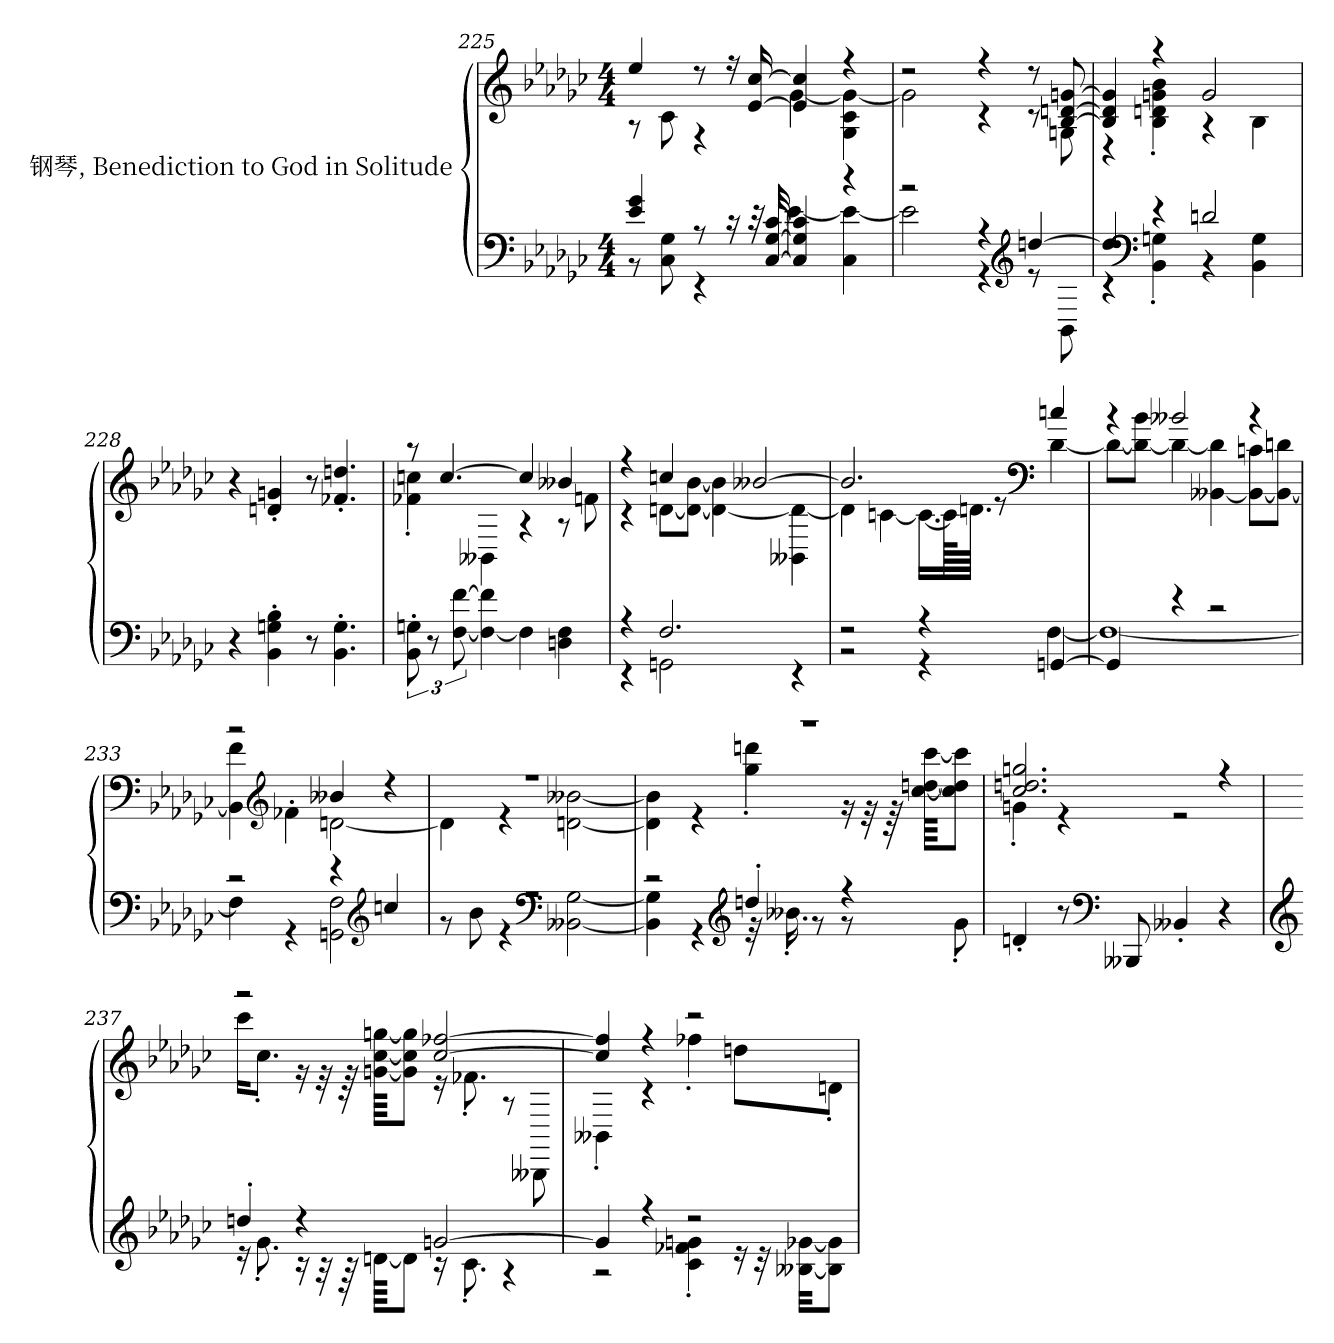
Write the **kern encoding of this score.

**kern	**kern
*part1	*part1
*staff2	*staff1
*I"钢琴, Benediction to God in Solitude	*
*clefF4	*clefG2
*k[b-e-a-d-g-c-]	*k[b-e-a-d-g-c-]
*M4/4	*M4/4
=225	=225
*^	*^
4e-/ 4g-/	8r	4ee-/	8r
.	8C-\ 8G-\	.	8c-\
8r	4r	8r	4r
16r	.	16r	.
32r	.	[16e-/ [16cc-/	.
[32C-/ [32G-/ [32c-/	.	.	.
4C-/] 4G-/] 4c-/]	[4e-\	4e-/] 4cc-/]	[4g-\
4r	4C-\ 4e-\_	4r	4G-\ 4c-\ 4g-\_
=226	=226	=226	=226
2r	2e-\]	2r	2g-\]
4r	4r	4r	4r
*clefG2	*	*	*
[4ddn/	8r	8r	8r
.	8BB-\	[8B-/ [8dn/ [8gn/	8Gn\
=227	=227	=227	=227
4dd/]	4r	4B-/] 4d/] 4g/]	4r
*clefF4	*	*	*
4r	4BB-\' 4Gn\'	4r	4B-\' 4dn\' 4gn\' 4b-\'
2dn/	4r	2g/	4r
.	4BB-\ 4G\	.	4B-\
*v	*v	*	*
*	*v	*v
=228	=228
4r	4r
4BB-\' 4Gn\' 4B-\'	4dn/' 4gn/'
8r	8r
4.BB-\' 4.G\'	4.f-X/' 4.ddn/'
!!LO:PB:g=z
=229	=229
*	*^
12BB-\' 12Gn\'	8r	4f-X\' 4ccn\'
12r	.	.
.	[4.cc/	.
[12F\ [12f\	.	.
4F\_ 4f\]	.	4BB--X\
4F\]	4cc/]	4r
4Dn\ 4F\	4b--X/	8r
.	.	8fn\
=230	=230	=230
*^	*	*
4r	4r	4r	4r
2.F/	2GGn\	4ccn/	[8dn\L
.	.	.	8d\_ [8b-\J
.	.	[2b--X/	4d\_ 4b-\]
.	4r	.	4BB--X\ 4d\_
=231	=231	=231	=231
2r	2r	2.b--/]	4d\]
.	.	.	[4cn\
4r	4r	.	16.c\LL_
.	.	.	128c\KLL]
.	.	.	64.dn\JJJJ
.	.	.	8r
*	*	*clefF4	*
[4GGn/	[4F\	4ccn/	[4d\
!!LO:LB:g=z	!!
=232	=232	=232	=232
4GG/]	1F_	4r	8d\L_
.	.	.	8d\_ 8b-\J
4r	.	2b--X/	4d\_
2r	.	.	[4BB--X\ 4d\]
.	.	4r	8BB--\_ 8cn\L
.	.	.	8BB--\_ 8dn\J
=233	=233	=233	=233
2r	4F\]	2r	4BB--\] 4f\
*	*	*clefG2	*
.	4r	.	4f-X'\
4r	2GGn\ 2F\	4b--X/	[2dn\
*clefG2	*	*	*
4ccn/	.	4r	.
=234	=234	=234	=234
1r	8r	1r	4d\]
.	8b-\	.	.
.	4r	.	4r
*clefF4	*	*	*
.	[2BB--X\ [2G-\	.	[2dn\ [2b--X\
!!LO:LB:g=z	!!
=235	=235	=235	=235
2r	4BB--\] 4G-\]	1r	4d\] 4b--\]
.	4r	.	4r
*clefG2	*	*	*
4ddn'/	32r	.	4gg-\' 4dddn\'
.	16.b--X'\	.	.
.	8r	.	.
4r	8r	.	16r
.	.	.	32r
.	.	.	64r
.	.	.	[64cc-\ [64ddn\ [64ccc-\KKKL
.	8g-'\	.	8cc-\] 8dd\] 8ccc-\]J
*v	*v	*	*
=236	=236	=236
4dn'/	2.cc-/ 2.ddn/ 2.ggn/	4gn'\
8r	.	4r
*clefF4	*	*
8BBB--X/	.	.
4BB--X'/	.	2r
4r	4r	.
!!LO:LB:g=z	!!
=237	=237	=237
*clefG2	*	*
*^	*	*
4ddn'/	16r	2r	16ccc-\KL
.	8.g-'\	.	8.cc-'\J
4r	16r	.	16r
.	32r	.	32r
.	64r	.	64r
.	[64dn\KKKL	.	[64gn\ [64cc-\ [64ggn\KKKL
.	8d\J]	.	8g\] 8cc-\] 8gg\]J
[2gn/	16r	[2cc-/ [2ff-X/	16r
.	8.c-'\	.	8.f-X'\
.	4r	.	8r
.	.	.	8BBB--X\
=238	=238	=238	=238
4g/]	2r	4cc-/] 4ff-/]	4BB--X'\
4r	.	4r	4r
2r	4c-\' 4f-X\' 4gn\'	2r	4ff-X'\
.	16r	.	8ddn\L
.	32r	.	.
.	[32B--X\ [32g-X\KKL	.	.
.	8B--\] 8g-\]J	.	8dn'\J
*v	*v	*	*
*	*v	*v
=	=
*-	*-
